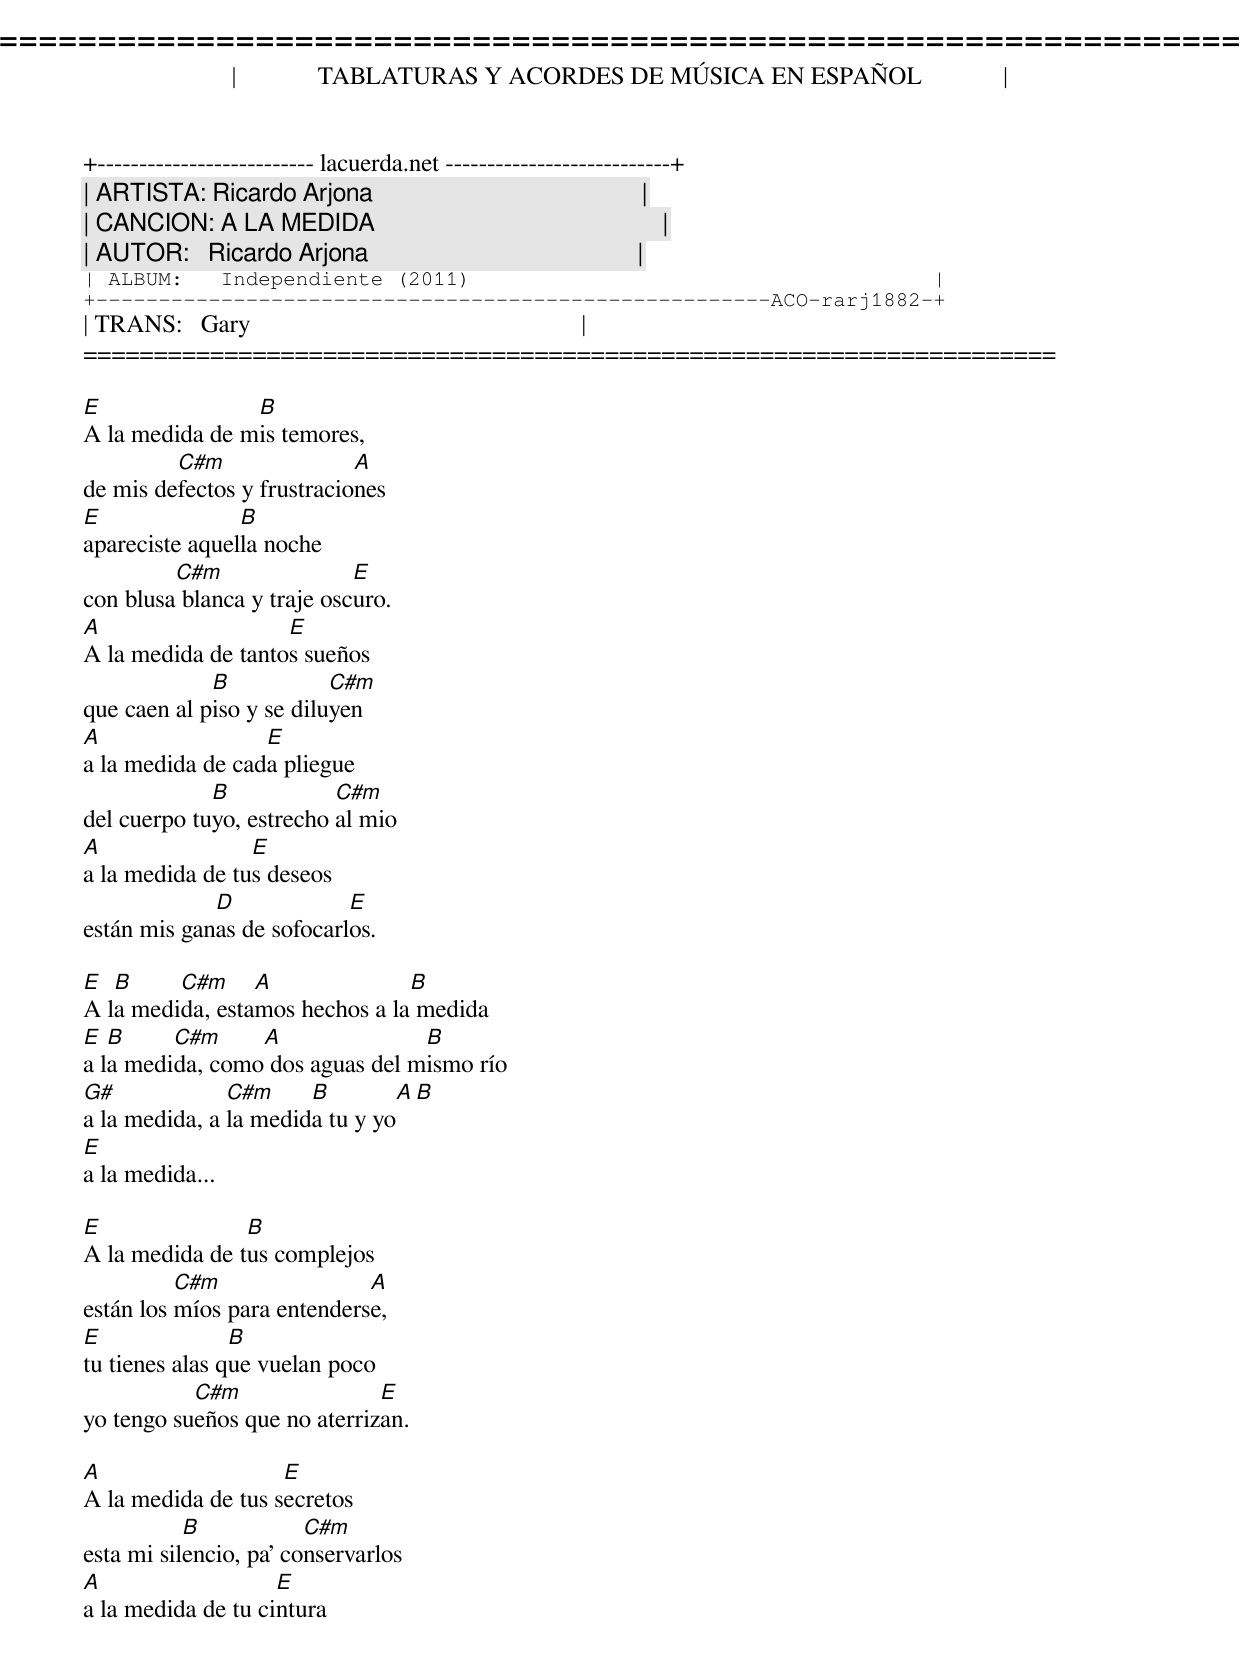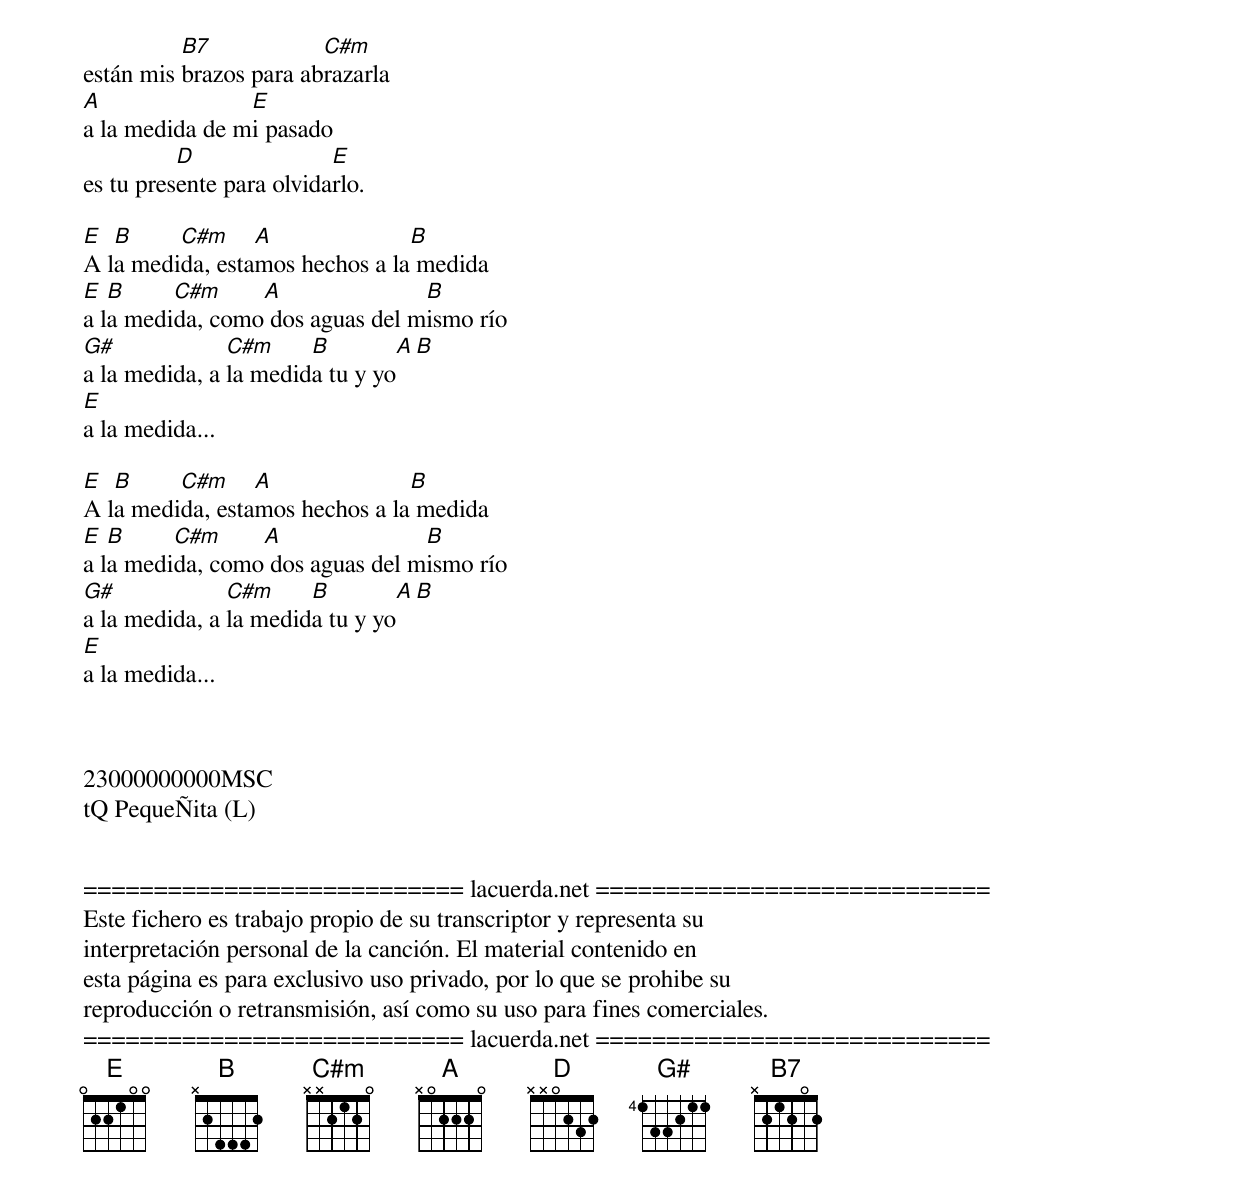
=====================================================================
|             TABLATURAS Y ACORDES DE MÚSICA EN ESPAÑOL             |
+-------------------------- lacuerda.net ---------------------------+
| ARTISTA: Ricardo Arjona                                           |
| CANCION: A LA MEDIDA                                              |
| AUTOR:   Ricardo Arjona                                           |
| ALBUM:   Independiente (2011)                                     |
+------------------------------------------------------ACO-rarj1882-+
| TRANS:   Gary                                                     |
=====================================================================

E               B
A la medida de mis temores,
         C#m                A
de mis defectos y frustraciones
E               B
apareciste aquella noche
         C#m                E
con blusa blanca y traje oscuro.
A                   E
A la medida de tantos sueños
             B            C#m
que caen al piso y se diluyen
A                 E
a la medida de cada pliegue
             B            C#m
del cuerpo tuyo, estrecho al mio
A                E
a la medida de tus deseos
             D             E
están mis ganas de sofocarlos.

E  B     C#m     A              B
A la medida, estamos hechos a la medida
E  B     C#m     A               B
a la medida, como dos aguas del mismo río
G#             C#m     B        A   B
a la medida, a la medida tu y yo
E
a la medida...

E               B
A la medida de tus complejos
          C#m                A
están los míos para entenderse,
E               B
tu tienes alas que vuelan poco
           C#m                E
yo tengo sueños que no aterrizan.

A                   E
A la medida de tus secretos
           B            C#m
esta mi silencio, pa' conservarlos
A                   E
a la medida de tu cintura
          B7            C#m
están mis brazos para abrazarla
A               E
a la medida de mi pasado
          D               E
es tu presente para olvidarlo.

E  B     C#m     A              B
A la medida, estamos hechos a la medida
E  B     C#m     A               B
a la medida, como dos aguas del mismo río
G#             C#m     B        A   B
a la medida, a la medida tu y yo
E
a la medida...

E  B     C#m     A              B
A la medida, estamos hechos a la medida
E  B     C#m     A               B
a la medida, como dos aguas del mismo río
G#             C#m     B        A   B
a la medida, a la medida tu y yo
E
a la medida...



23000000000MSC
tQ PequeÑita (L)


=========================== lacuerda.net ============================
Este fichero es trabajo propio de su transcriptor y representa su
interpretación personal de la canción. El material contenido en
esta página es para exclusivo uso privado, por lo que se prohibe su
reproducción o retransmisión, así como su uso para fines comerciales.
=========================== lacuerda.net ============================
